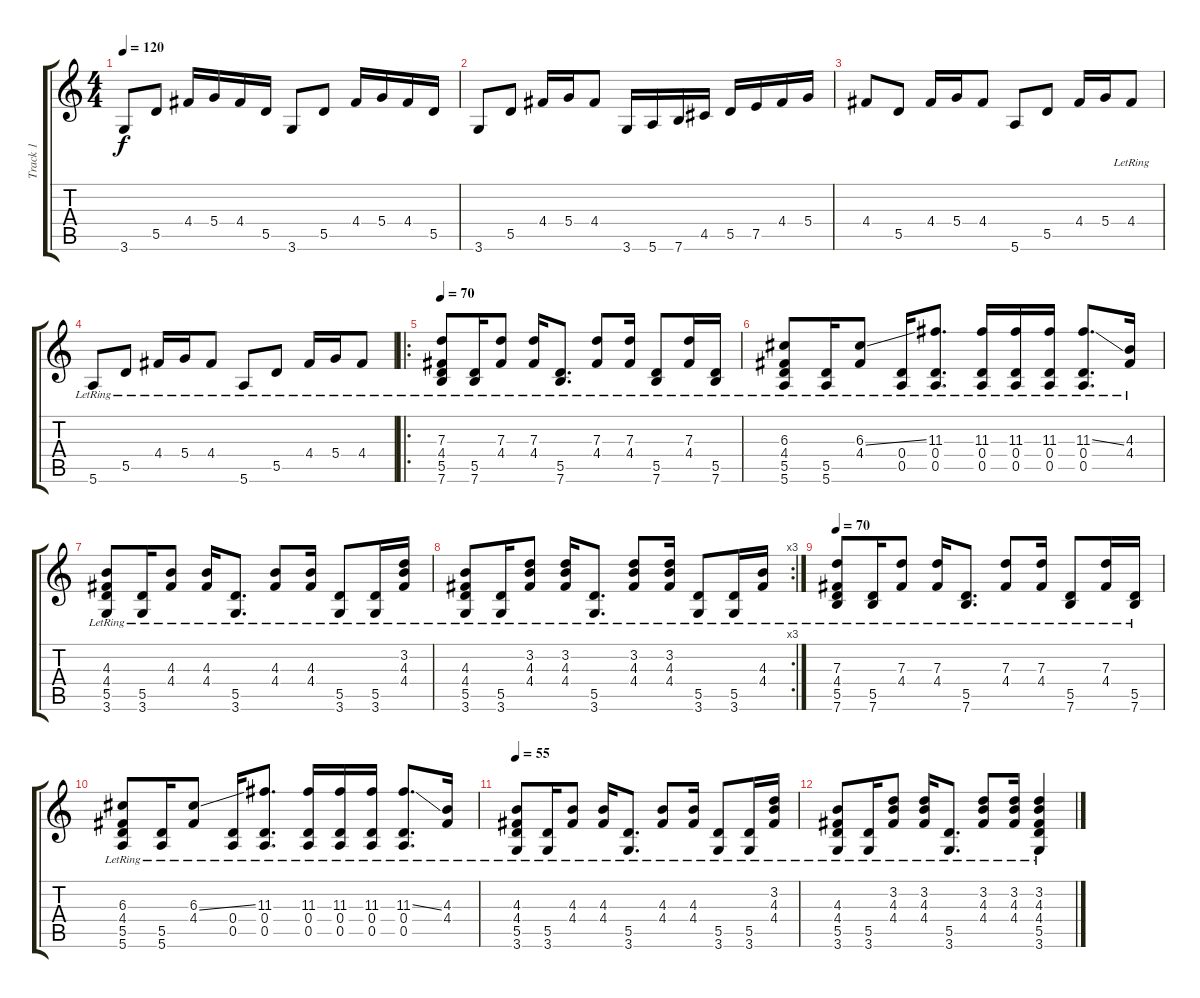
\track ("Track 1" "Track 1") {instrument acousticguitarsteel}
\staff {score tabs}
\tuning (E4 B3 G3 D3 A2 E2) {hide}
\ts (4 4)
\tempo 120
\clef g2
\ks c
3.6.8{dy f} 5.5.8 4.4.16 5.4.16 4.4.16 5.5.16 3.6.8 5.5.8 4.4.16 5.4.16 4.4.16 5.5.16 |
3.6.8 5.5.8 4.4.16 5.4.16 4.4.8 3.6.16 5.6.16 7.6.16 4.5.16 5.5.16 7.5.16 4.4.16 5.4.16 |
4.4.8 5.5.8 4.4.16 5.4.16 4.4.8 5.6.8 5.5.8 4.4.16 5.4.16 4.4{lr}.8 |
5.6{lr}.8 5.5{lr}.8 4.4{lr}.16 5.4{lr}.16 4.4{lr}.8 5.6{lr}.8 5.5{lr}.8 4.4{lr}.16 5.4{lr}.16 4.4{lr}.8 |
\ro
\tempo 70
(7.3{lr} 4.4{lr} 5.5{lr} 7.6{lr}).8 (5.5{lr} 7.6{lr}).16 (7.3{lr} 4.4{lr}).8 (7.3{lr} 4.4{lr}).16 (5.5{lr} 7.6{lr}).8{d} (7.3{lr} 4.4{lr}).8 (7.3{lr} 4.4{lr}).16 (5.5{lr} 7.6{lr}).8 (7.3{lr} 4.4{lr}).16 (5.5{lr} 7.6{lr}).16 |
(6.3{lr} 4.4{lr} 5.5{lr} 5.6{lr}).8 (5.5{lr} 5.6{lr}).16 (6.3{ss lr} 4.4{lr}).8 (0.4{lr} 0.5).16 (11.3 0.4 0.5{lr}).8{d} (11.3{lr} 0.4{lr} 0.5{lr}).16 (11.3{lr} 0.4{lr} 0.5{lr}).16 (11.3{lr} 0.4{lr} 0.5{lr}).16 (11.3{ss lr} 0.4{lr} 0.5{lr}).8{d} (4.3{lr} 4.4{lr}).16 |
(4.3{lr} 4.4{lr} 5.5{lr} 3.6{lr}).8 (5.5{lr} 3.6{lr}).16 (4.3{lr} 4.4{lr}).8 (4.3{lr} 4.4{lr}).16 (5.5{lr} 3.6{lr}).8{d} (4.3{lr} 4.4{lr}).8 (4.3{lr} 4.4{lr}).16 (5.5{lr} 3.6{lr}).8 (5.5{lr} 3.6{lr}).16 (3.2{lr} 4.3{lr} 4.4{lr}).16 |
\rc 3
(4.3{lr} 4.4{lr} 5.5{lr} 3.6{lr}).8 (5.5{lr} 3.6{lr}).16 (3.2{lr} 4.3{lr} 4.4{lr}).8 (3.2{lr} 4.3{lr} 4.4{lr}).16 (5.5{lr} 3.6{lr}).8{d} (3.2{lr} 4.3{lr} 4.4{lr}).8 (3.2{lr} 4.3{lr} 4.4{lr}).16 (5.5{lr} 3.6{lr}).8 (5.5{lr} 3.6{lr}).16 (4.3{lr} 4.4{lr}).16 |
\tempo 70
(7.3{lr} 4.4{lr} 5.5{lr} 7.6{lr}).8 (5.5{lr} 7.6{lr}).16 (7.3{lr} 4.4{lr}).8 (7.3{lr} 4.4{lr}).16 (5.5{lr} 7.6{lr}).8{d} (7.3{lr} 4.4{lr}).8 (7.3{lr} 4.4{lr}).16 (5.5{lr} 7.6{lr}).8 (7.3{lr} 4.4{lr}).16 (5.5{lr} 7.6{lr}).16 |
(6.3{lr} 4.4{lr} 5.5{lr} 5.6{lr}).8 (5.5{lr} 5.6{lr}).16 (6.3{ss lr} 4.4{lr}).8 (0.4{lr} 0.5).16 (11.3 0.4 0.5{lr}).8{d} (11.3{lr} 0.4{lr} 0.5{lr}).16 (11.3{lr} 0.4{lr} 0.5{lr}).16 (11.3{lr} 0.4{lr} 0.5{lr}).16 (11.3{ss lr} 0.4{lr} 0.5{lr}).8{d} (4.3{lr} 4.4{lr}).16 |
\tempo 55
(4.3{lr} 4.4{lr} 5.5{lr} 3.6{lr}).8 (5.5{lr} 3.6{lr}).16 (4.3{lr} 4.4{lr}).8 (4.3{lr} 4.4{lr}).16 (5.5{lr} 3.6{lr}).8{d} (4.3{lr} 4.4{lr}).8 (4.3{lr} 4.4{lr}).16 (5.5{lr} 3.6{lr}).8 (5.5{lr} 3.6{lr}).16 (3.2{lr} 4.3{lr} 4.4{lr}).16 |
(4.3{lr} 4.4{lr} 5.5{lr} 3.6{lr}).8 (5.5{lr} 3.6{lr}).16 (3.2{lr} 4.3{lr} 4.4{lr}).8 (3.2{lr} 4.3{lr} 4.4{lr}).16 (5.5{lr} 3.6{lr}).8{d} (3.2{lr} 4.3{lr} 4.4{lr}).8 (3.2{lr} 4.3{lr} 4.4{lr}).16 (3.2 4.3 4.4 5.5{lr} 3.6{lr}).4
